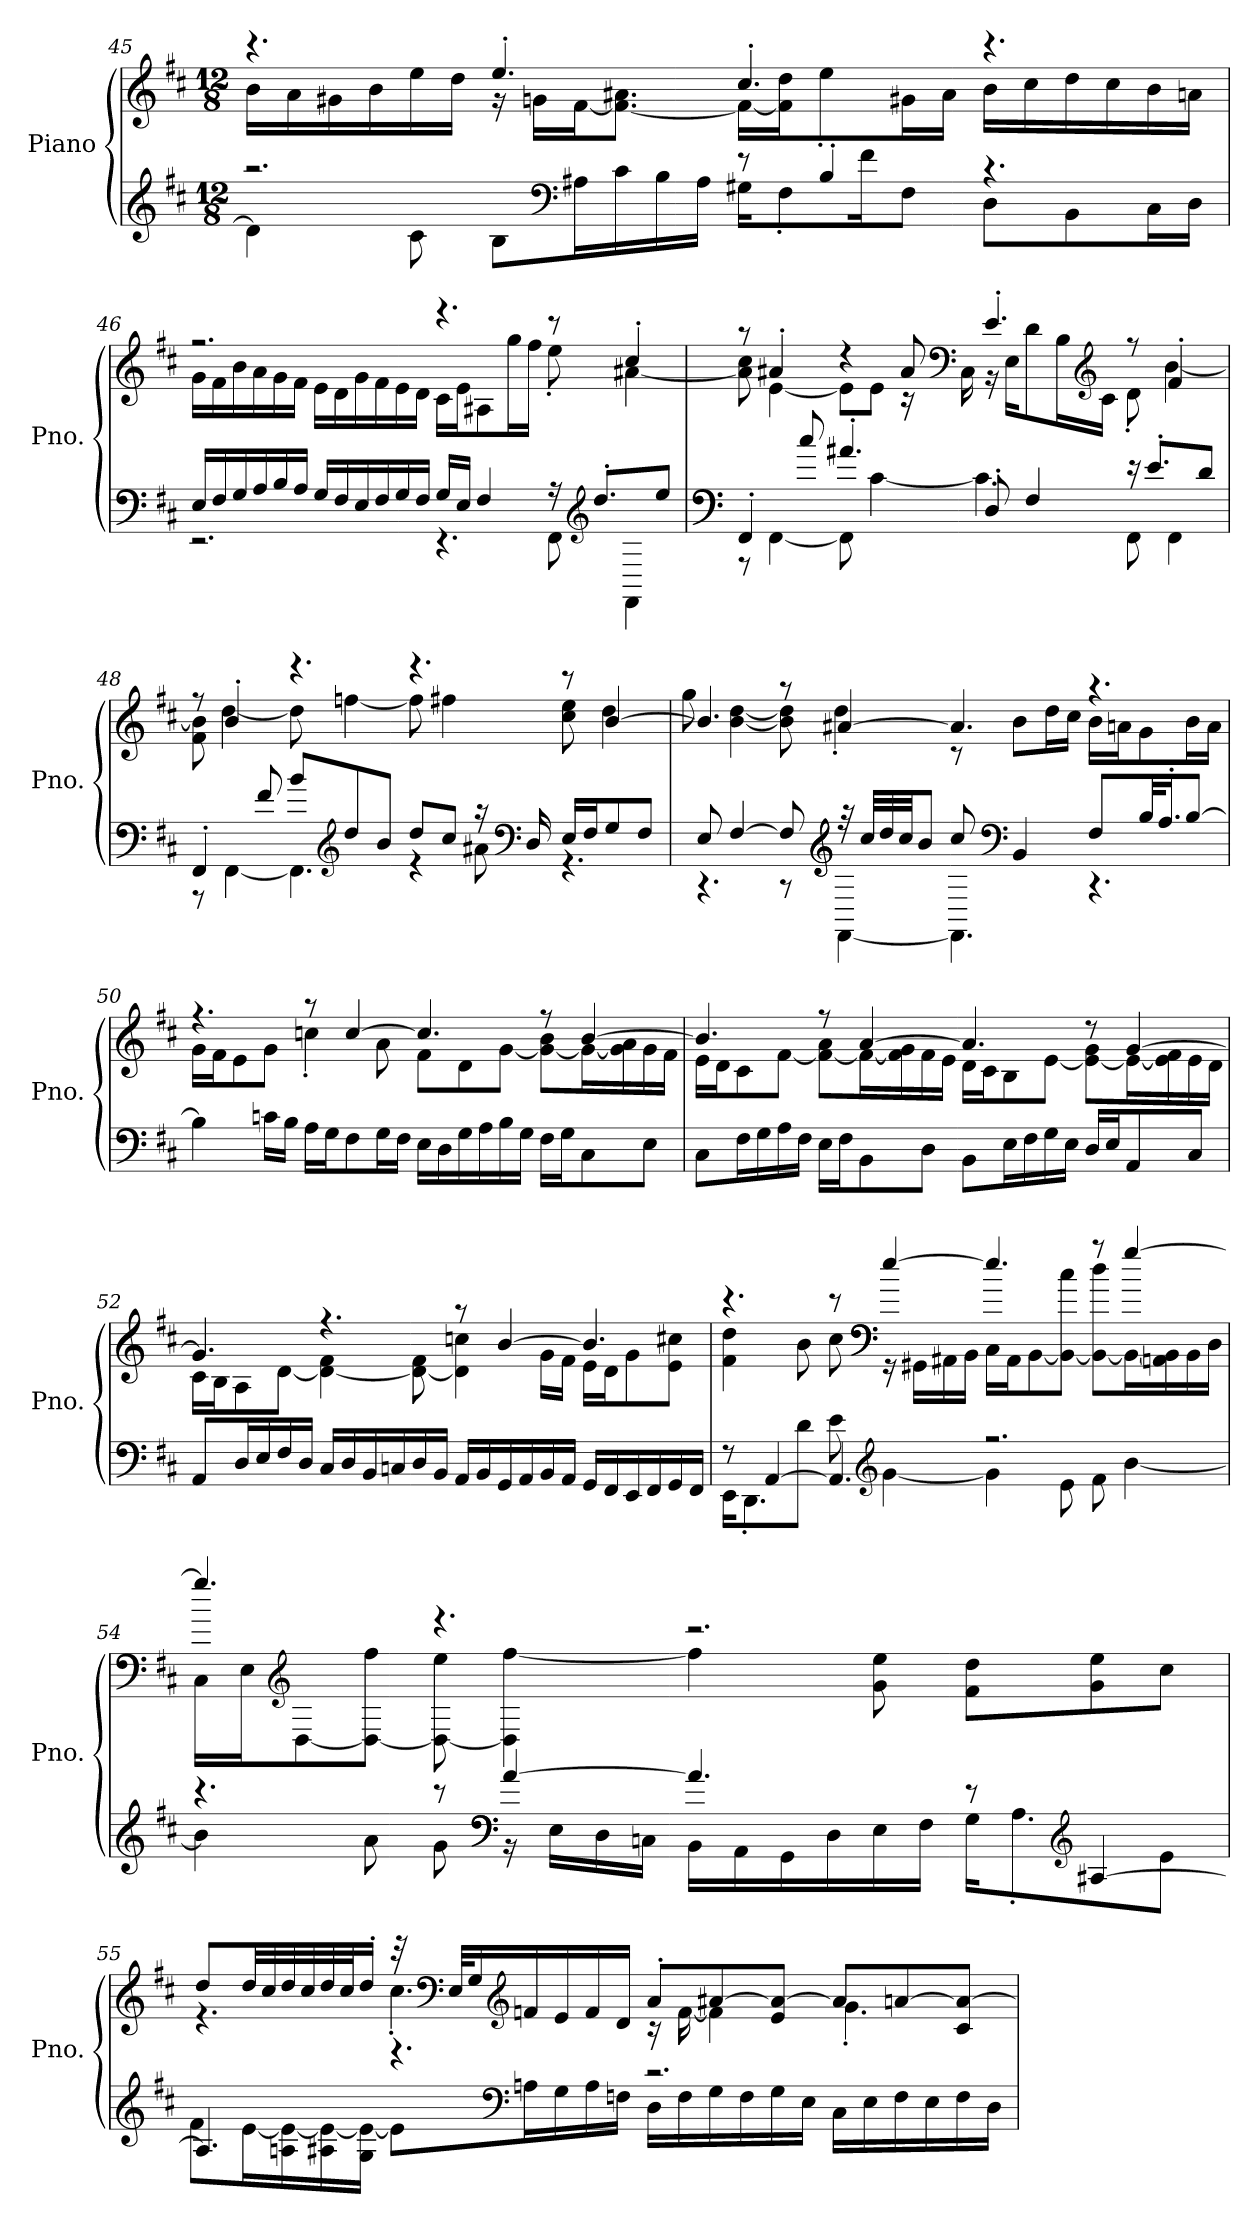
**kern	**kern
*part1	*part1
*staff2	*staff1
*I"Piano	*
*I'Pno.	*
!!LO:PB:g=z
*clefG2	*clefG2
*k[f#c#]	*k[f#c#]
*M12/8	*M12/8
=45	=45
*^	*^
2.r	4d\]	4.r	16b\LL
.	.	.	16a\
.	.	.	16g#X\
.	.	.	16b\
.	8c#\	.	16ee\
.	.	.	16dd\JJ
.	8B\L	4.ee'/	16r
.	.	.	16gn\LL
*clefF4	*	*	*
.	16A#X\L	.	[16f#\J
.	16c#\	.	8.f#\_ 8.a#X\J
.	16B\	.	.
.	16A#\JJ	.	.
8r	16G#X\KL	4.cc#'/	16f#\LL_
.	8F#'\	.	16f#\] 16dd\J
4B'/	.	.	8ee'\
.	16f#\K	.	.
.	8F#\J	.	16g#X\L
.	.	.	16a#\JJ
4.r	8D\L	4.r	16b\LL
.	.	.	16cc#\
.	8BB\	.	16dd\
.	.	.	16cc#\
.	16C#\L	.	16b\
.	16D\JJ	.	16an\JJ
!!LO:LB:g=z	!!
=46	=46	=46	=46
16E/LL	2.r	2.r	16g\LL
16F#/	.	.	16f#\
16G/	.	.	16b\
16A/	.	.	16a\
16B/	.	.	16g\
16A/JJ	.	.	16f#\JJ
16G/LL	.	.	16e\LL
16F#/	.	.	16d\
16E/	.	.	16g\
16F#/	.	.	16f#\
16G/	.	.	16e\
16F#/JJ	.	.	16d\JJ
16G/LL	4.r	4.r	16c#\LL
16E/JJ	.	.	16e\J
4F#/	.	.	8A#X\
.	.	.	16gg\L
.	.	.	16ff#\JJ
16r	8FF#\	8r	8ee'\
*clefG2	*	*	*
8.dd'/L	.	.	.
.	4FF#\	4cc#'/	[4a#X\
8ee/J	.	.	.
!!LO:LB:g=z	!!
=47	=47	=47	=47
*clefF4	*	*	*
4FF#'/	8r	8r	8a#\] 8cc#\
.	[4FF#\	4a#X'/	[4e\
8cc#/	.	.	.
4.a#X'/	8FF#\]	4r	8e\L]
.	[4c#\	.	8e\J
.	.	8a#/	16r
*	*	*clefF4	*
.	.	.	16C#\
8D'/	4.c#\]	4.e'/	16r
.	.	.	16E\KL
4F#/	.	.	8d\
.	.	.	16B\L
*	*	*clefG2	*
.	.	.	16c#\JJ
16r	8FF#\	8r	8d'\
8.e'/L	.	.	.
.	4FF#\	4f#'/	[4b\
8d/J	.	.	.
=48	=48	=48	=48
4FF#'/	8r	8r	8f#\ 8b\]
.	[4FF#\	4b'/	[4dd\
8f#/	.	.	.
8b/L	4.FF#\]	4.r	8dd\]
*clefG2	*	*	*
8dd/	.	.	[4ffn\
8b/J	.	.	.
8dd/L	4r	4.r	8ff\]
8cc#/J	.	.	4ff#X\
16r	8a#X\	.	.
*clefF4	*	*	*
16D/	.	.	.
16E/LL	4.r	8r	8cc#\ 8ee\
16F#/J	.	.	.
8G/	.	[4b/	4dd\
8F#/J	.	.	.
!!LO:LB:g=z	!!
=49	=49	=49	=49
8E/	4.r	4.b/]	8gg\
[4F#/	.	.	[4b\ [4dd\
8F#/]	8r	8r	8b\] 8dd\]
*clefG2	*	*	*
32r	[4FF#\	[4a#X/	4dd'\
32cc#/LLL	.	.	.
32dd/	.	.	.
32cc#/JJ	.	.	.
8b/J	.	.	.
8cc#/	4.FF#\]	4.a#/]	8r
*clefF4	*	*	*
4BB/	.	.	8b\L
.	.	.	16dd\L
.	.	.	16cc#\JJ
8F#/L	4.r	4.r	16b\LL
.	.	.	16an\J
32B/KL	.	.	8g\
16.A'/J	.	.	.
[8B/J	.	.	16b\L
.	.	.	16a\JJ
*v	*v	*	*
!!LO:LB:g=z	!!
=50	=50	=50
4B\]	4.r	16g\LL
.	.	16f#\J
.	.	8e\
16cn\LL	.	8g\J
16B\JJ	.	.
16A\LL	8r	4ccn'\
16G\J	.	.
8F#\	[4cc/	.
16G\L	.	8a\
16F#\JJ	.	.
16E\LL	4.cc/]	8f#\L
16D\	.	.
16G\	.	8d\
16A\	.	.
16B\	.	[8g\J
16G\JJ	.	.
16F#\LL	8r	8g\_ 8b\L
16G\J	.	.
8C#\	[4b/	16g\L_
.	.	16g\] 16a\
8E\J	.	16g\
.	.	16f#\JJ
!!LO:LB:g=z	!!
=51	=51	=51
8C#\L	4.b/]	16e\LL
.	.	16d\J
16F#\L	.	8c#\
16G\	.	.
16A\	.	[8f#\J
16F#\JJ	.	.
16E\LL	8r	8f#\_ 8a\L
16F#\J	.	.
8BB\	[4a/	16f#\L_
.	.	16f#\] 16g\
8D\J	.	16f#\
.	.	16e\JJ
8BB\L	4.a/]	16d\LL
.	.	16c#\J
16E\L	.	8B\
16F#\	.	.
16G\	.	[8e\J
16E\JJ	.	.
16D/LL	8r	8e\_ 8g\L
16E/J	.	.
8AA/	[4g/	16e\L_
.	.	16e\] 16f#\
8C#/J	.	16e\
.	.	16d\JJ
!!LO:PB:g=z	!!
=52	=52	=52
8AA/L	4.g/]	16c#\LL
.	.	16B\J
16D/L	.	8A\
16E/	.	.
16F#/	.	[8d\J
16D/JJ	.	.
16C#/LL	4.r	4d\_ 4f#\
16D/	.	.
16BB/	.	.
16Cn/	.	.
16D/	.	8d\_ 8f#\
16BB/JJ	.	.
16AA/LL	8r	4d\] 4ccn\
16BB/	.	.
16GG/	[4b/	.
16AA/	.	.
16BB/	.	16g\LL
16AA/JJ	.	16f#\JJ
16GG/LL	4.b/]	16e\LL
16FF#/	.	16d\J
16EE/	.	8g\
16FF#/	.	.
16GG/	.	8e\ 8cc#X\J
16FF#/JJ	.	.
!!LO:LB:g=z	!!
=53	=53	=53
*^	*	*
8r	16EE\KL	4.r	4f#\ 4dd\
.	8.DD'\	.	.
[4AA/	.	.	.
.	8d\J	.	8b\
4.AA/]	8e\	8r	8cc#\
*clefG2	*	*clefF4	*
.	[4g\	[4ee/	16r
.	.	.	16GG#X\LL
.	.	.	16AA#X\
.	.	.	16BB\JJ
2.r	4g\]	4.ee/]	16C#\LL
.	.	.	16AA#\J
.	.	.	[8BB\
.	8e\	.	8BB\_ 8cc#\J
.	8f#\	8r	8BB\_ 8dd\L
.	[4b\	[4gg/	16BB\L_
.	.	.	16AAn\ 16BB\]
.	.	.	16BB\
.	.	.	16D\JJ
!!LO:LB:g=z	!!
=54	=54	=54	=54
4.r	4b\]	4.gg/]	16C#\LL
.	.	.	16E\J
*	*	*clefG2	*
.	.	.	[8D\
.	8a\	.	8D\_ 8ff#\J
8r	8g\	4.r	8D\_ 8ee\
*clefF4	*	*	*
[4a/	16r	.	4D\] [4ff#\
.	16E\LL	.	.
.	16D\	.	.
.	16Cn\JJ	.	.
4.a/]	16BB\LL	2.r	4ff#\]
.	16AA\	.	.
.	16GG\	.	.
.	16D\	.	.
.	16E\	.	8g\ 8ee\
.	16F#\JJ	.	.
8r	16G\KL	.	8f#\ 8dd\L
.	8.A'\	.	.
*clefG2	*	*	*
[4A#X/	.	.	8g\ 8ee\
.	8e\J	.	8cc#\J
!!LO:LB:g=z	!!
=55	=55	=55	=55
4.A#/]	8f#\L	8dd/L	4.r
.	[16e\L	32dd/LL	.
.	.	32cc#/	.
.	16An\ 16e\_	32dd/	.
.	.	32cc#/	.
.	16A#X\ 16e\_	32dd/	.
.	.	32cc#/J	.
.	16G\ 16e\_JJ	16dd'/JJ	.
4.r	8e\L]	32r	4.cc#'\
*	*	*clefF4	*
.	.	32E/KLL	.
.	.	16G/	.
*clefF4	*	*clefG2	*
.	16An\L	16fn/	.
.	16G\	16e/	.
.	16A\	16f/	.
.	16Fn\JJ	16d/JJ	.
2.r	16D\LL	8a'/L	16r
.	16F\	.	[16f\
.	16G\	[8a#X/	4f\]
.	16F\	.	.
.	16G\	8e/ 8a#/_J	.
.	16E\JJ	.	.
.	16C#\LL	8a#/L]	4.g'\
.	16E\	.	.
.	16F\	[8an/	.
.	16E\	.	.
.	16F\	8c#/ 8a/_J	.
.	16D\JJ	.	.
*v	*v	*	*
*	*v	*v
=	=
*-	*-
